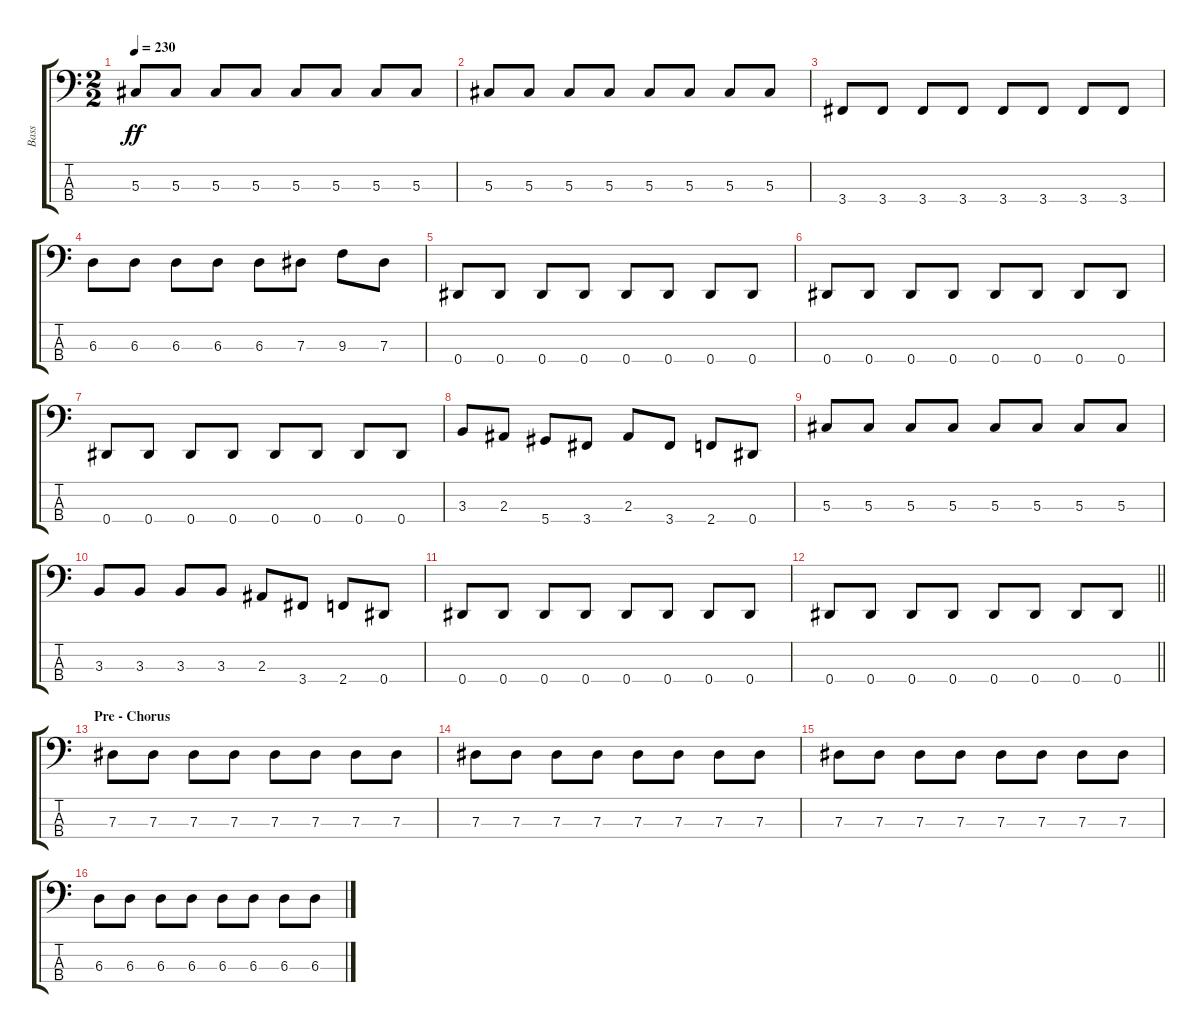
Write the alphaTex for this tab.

\track ("Bass" "Bass") {instrument electricbasspick}
\staff {score tabs}
\tuning (Gb2 Db2 Ab1 Eb1) {hide}
\ts (2 2)
\tempo 230
\clef f4
\ks c
5.3.8{dy ff} 5.3.8 5.3.8 5.3.8 5.3.8 5.3.8 5.3.8 5.3.8 |
5.3.8 5.3.8 5.3.8 5.3.8 5.3.8 5.3.8 5.3.8 5.3.8 |
3.4.8 3.4.8 3.4.8 3.4.8 3.4.8 3.4.8 3.4.8 3.4.8 |
6.3.8 6.3.8 6.3.8 6.3.8 6.3.8 7.3.8 9.3.8 7.3.8 |
0.4.8 0.4.8 0.4.8 0.4.8 0.4.8 0.4.8 0.4.8 0.4.8 |
0.4.8 0.4.8 0.4.8 0.4.8 0.4.8 0.4.8 0.4.8 0.4.8 |
0.4.8 0.4.8 0.4.8 0.4.8 0.4.8 0.4.8 0.4.8 0.4.8 |
3.3.8 2.3.8 5.4.8 3.4.8 2.3.8 3.4.8 2.4.8 0.4.8 |
5.3.8 5.3.8 5.3.8 5.3.8 5.3.8 5.3.8 5.3.8 5.3.8 |
3.3.8 3.3.8 3.3.8 3.3.8 2.3.8 3.4.8 2.4.8 0.4.8 |
0.4.8 0.4.8 0.4.8 0.4.8 0.4.8 0.4.8 0.4.8 0.4.8 |
\barLineRight lightlight
0.4.8 0.4.8 0.4.8 0.4.8 0.4.8 0.4.8 0.4.8 0.4.8 |
\section ("" "Pre - Chorus")
7.3.8 7.3.8 7.3.8 7.3.8 7.3.8 7.3.8 7.3.8 7.3.8 |
7.3.8 7.3.8 7.3.8 7.3.8 7.3.8 7.3.8 7.3.8 7.3.8 |
7.3.8 7.3.8 7.3.8 7.3.8 7.3.8 7.3.8 7.3.8 7.3.8 |
6.3.8 6.3.8 6.3.8 6.3.8 6.3.8 6.3.8 6.3.8 6.3.8
